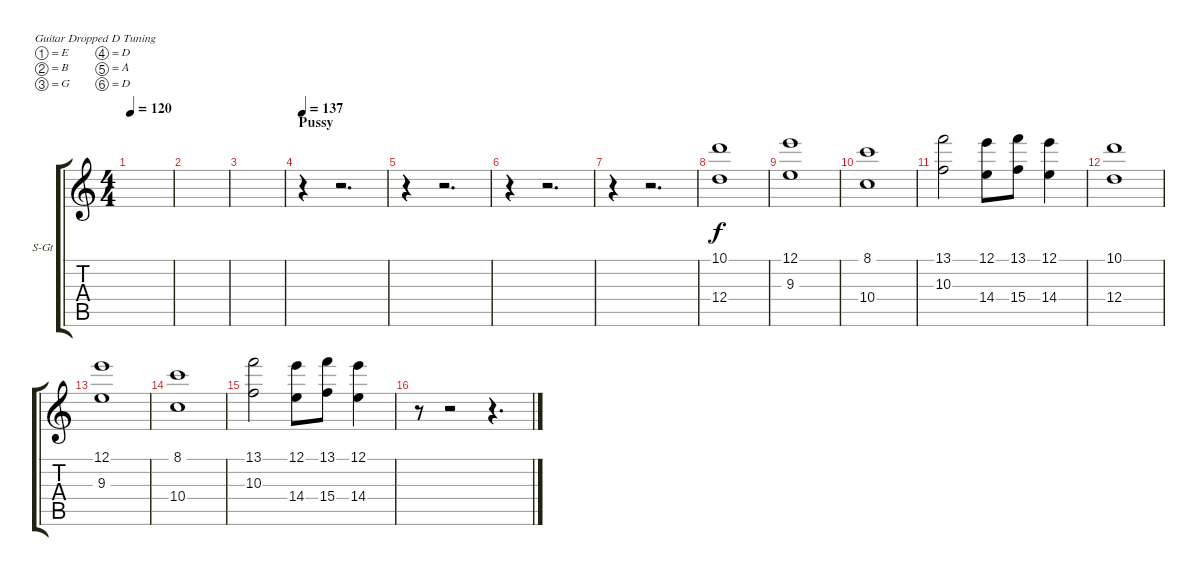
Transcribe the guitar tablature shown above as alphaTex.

\bracketExtendMode groupsimilarinstruments
\firstSystemTrackNameOrientation horizontal
\otherSystemsTrackNameOrientation horizontal
\track ("Keyboard (Christian)" "S-Gt") {instrument pad4choir}
\staff {score tabs}
\tuning (E4 B3 G3 D3 A2 D2)
\displaytranspose 12
\ts (4 4)
\tempo 120
\clef g2
\ks c
|
|
|
\section ("" "Pussy")
\tempo 137
r.4 r.2{d} |
r.4 r.2{d} |
r.4 r.2{d} |
r.4 r.2{d} |
(10.1 12.4).1 |
(12.1 9.3).1 |
(8.1 10.4).1 |
(13.1 10.3).2 (12.1 14.4).8 (13.1 15.4).8 (12.1 14.4).4 |
(10.1 12.4).1 |
(12.1 9.3).1 |
(8.1 10.4).1 |
(13.1 10.3).2 (12.1 14.4).8 (13.1 15.4).8 (12.1 14.4).4 |
r.8 r.2 r.4{d}
